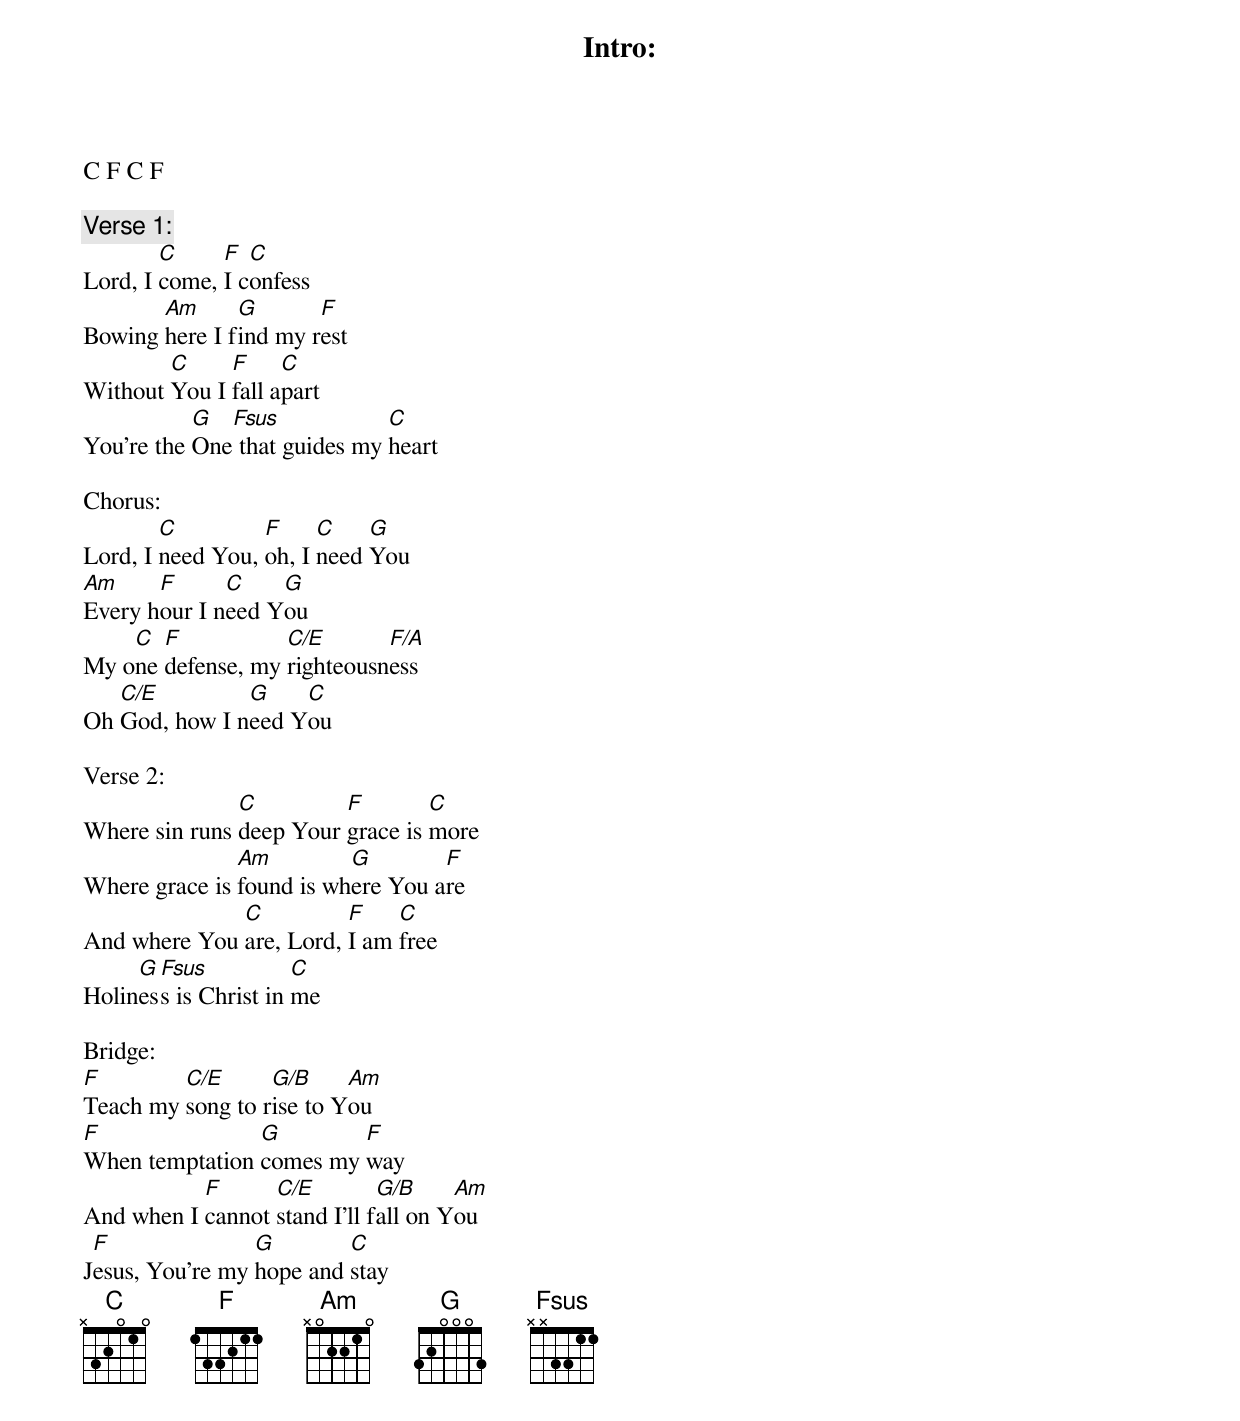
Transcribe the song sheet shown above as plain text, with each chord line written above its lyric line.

Intro:
C F C F

Verse 1:
        C     F  C
Lord, I come, I confess
       Am      G       F
Bowing here I find my rest
        C     F     C
Without You I fall apart
           G  Fsus            C
You're the One that guides my heart

Chorus:
        C         F     C    G
Lord, I need You, oh, I need You
Am     F      C    G
Every hour I need You
    C  F           C/E       F/A
My one defense, my righteousness
   C/E         G    C
Oh God, how I need You

Verse 2:
               C         F        C
Where sin runs deep Your grace is more
               Am         G        F
Where grace is found is where You are
              C          F    C
And where You are, Lord, I am free
     G Fsus           C
Holiness is Christ in me

Bridge:
F        C/E      G/B     Am
Teach my song to rise to You
F               G        F
When temptation comes my way
           F      C/E         G/B     Am
And when I cannot stand I'll fall on You
 F               G        C
Jesus, You're my hope and stay
